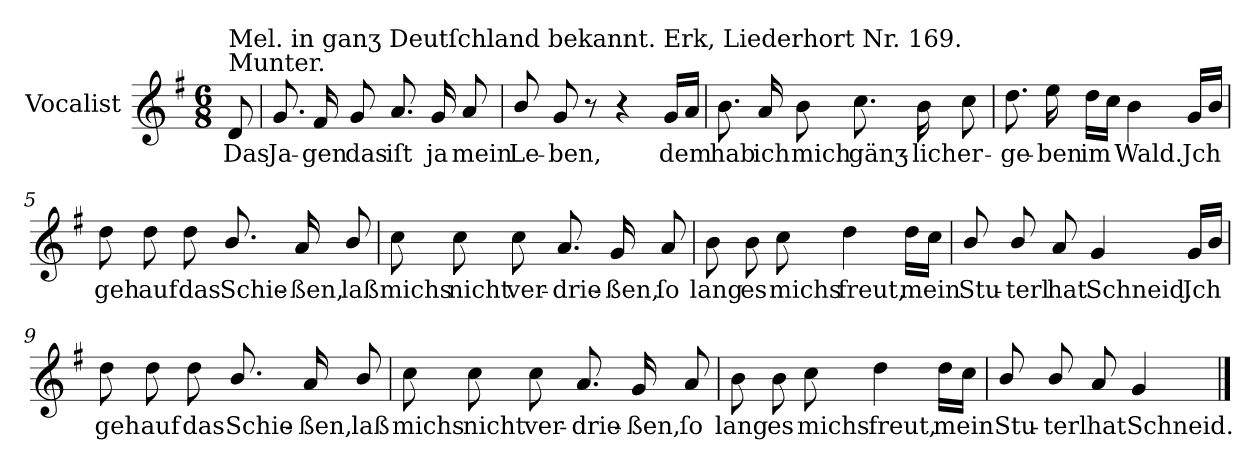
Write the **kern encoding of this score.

**kern	**text
*part1	*part1
*staff1	*staff1
*I"Vocalist	*
*k[f#]	*
*G:	*
*M6/8	*
=	=
!LO:TX:a:t=Munter.	!
!LO:TX:a:t=Mel. in ganʒ Deutſchland bekannt. Erk, Liederhort Nr. 169.	!
8d	Das
=1	=1
8.g	Ja-
16f#	-gen
8g	das
8.a	iſt
16g	ja
8a	mein
=2	=2
8b/	Le-
8g	-ben,
8r	.
4r	.
16gLL	dem
16aJJ	.
=3	=3
8.b	hab
16a	ich
8b	mich
8.cc	gänʒ-
16b	-lich
8cc	er-
=4	=4
8.dd	-ge-
16ee	-ben
16ddLL	im
16ccJJ	.
4b	Wald.
16gLL	Jch
16bJJ	.
=5	=5
8dd	geh
8dd	auf
8dd	das
8.b/	Schie-
16a	-ßen,
8b/	laß
=6	=6
8cc	michs
8cc	nicht
8cc	ver-
8.a	-drie-
16g	-ßen,
8a	ſo
=7	=7
8b	lang
8b	es
8cc	michs
4dd	freut,
16ddLL	mein
16ccJJ	.
=8	=8
8b/	Stu-
8b/	-terl
8a	hat
4g	Schneid.
16gLL	Jch
16bJJ	.
=9	=9
8dd	geh
8dd	auf
8dd	das
8.b/	Schie-
16a	-ßen,
8b/	laß
=10	=10
8cc	michs
8cc	nicht
8cc	ver-
8.a	-drie-
16g	-ßen,
8a	ſo
=11	=11
8b	lang
8b	es
8cc	michs
4dd	freut,
16ddLL	mein
16ccJJ	.
=12	=12
8b/	Stu-
8b/	-terl
8a	hat
4g	Schneid.
==	==
*-	*-
